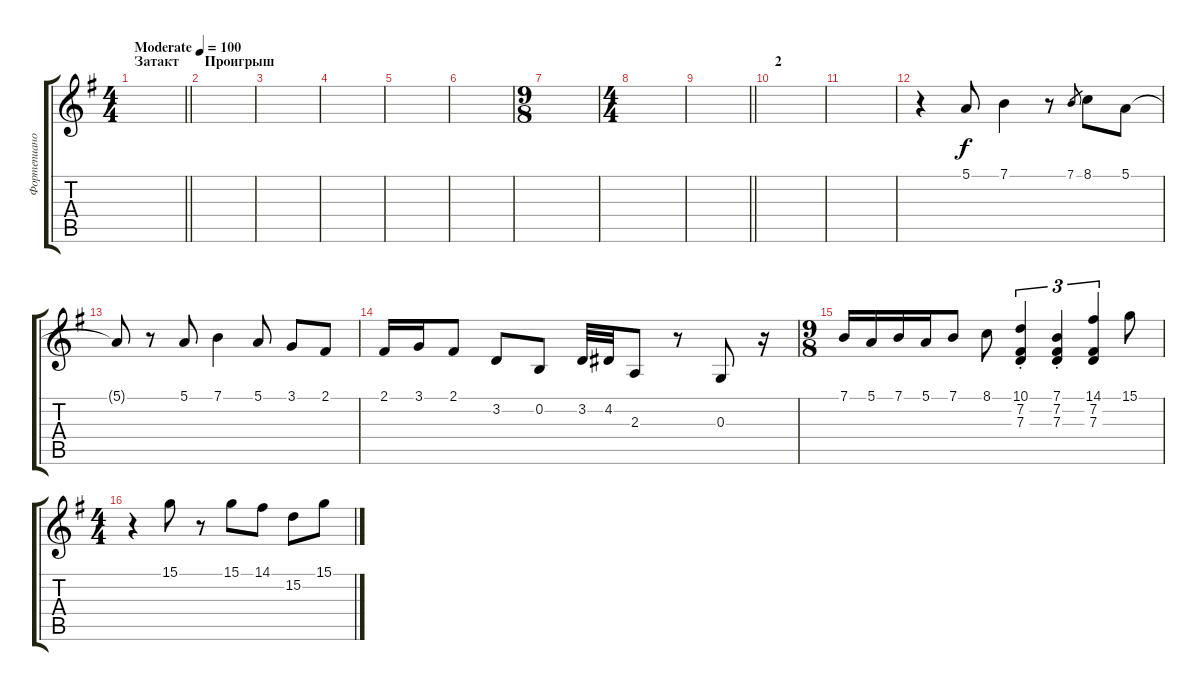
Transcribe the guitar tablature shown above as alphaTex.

\track ("Фортепиано" "Фортепиано") {instrument electricgrandpiano}
\staff {score tabs}
\tuning (E4 B3 G3 D3 A2 E2) {hide}
\ts (4 4)
\section ("" "Затакт")
\tempo (100 "Moderate")
\clef g2
\barLineRight lightlight
\ks eminor
|
\section ("" "Проигрыш")
|
|
|
|
|
\ts (9 8)
|
\ts (4 4)
|
\barLineRight lightlight
|
\section ("" "2")
|
|
r.4 5.1.8 7.1.4 r.8 7.1.8{gr} 8.1.8 5.1.8 |
5.1{t}.8 r.8 5.1.8 7.1.4 5.1.8 3.1.8 2.1.8 |
2.1.16 3.1.16 2.1.8 3.2.8 0.2.8 3.2.32 4.2.32 2.3.8 r.8 0.3.8 r.16 |
\ts (9 8)
7.1.16 5.1.16 7.1.16 5.1.16 7.1.8 8.1.8 (10.1{st} 7.2{st} 7.3{st}).4{tu (3 2)} (7.1{st} 7.2{st} 7.3{st}).4{tu (3 2)} (14.1 7.2 7.3).4{tu (3 2)} 15.1.8 |
\ts (4 4)
r.4 15.1.8 r.8 15.1.8 14.1.8 15.2.8 15.1.8
